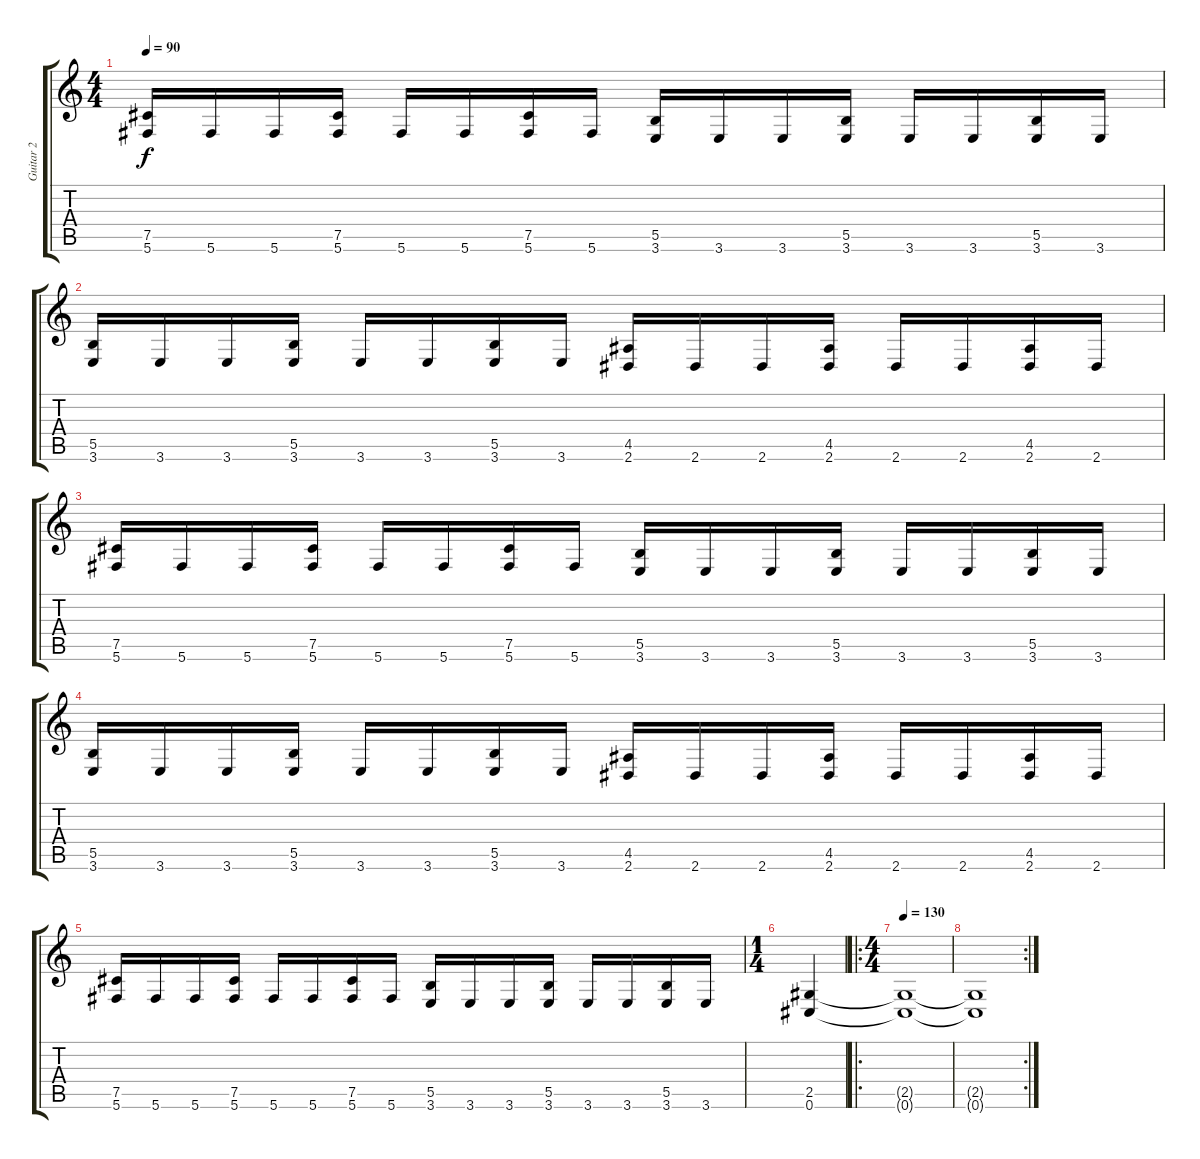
\track ("Guitar 2 " "Guitar 2 ") {instrument distortionguitar}
\staff {score tabs}
\tuning (Db4 Ab3 E3 B2 Gb2 Db2) {hide}
\ts (4 4)
\tempo 90
\clef g2
\ks c
(7.5 5.6).16{dy f} 5.6.16 5.6.16 (7.5 5.6).16 5.6.16 5.6.16 (7.5 5.6).16 5.6.16 (5.5 3.6).16 3.6.16 3.6.16 (5.5 3.6).16 3.6.16 3.6.16 (5.5 3.6).16 3.6.16 |
(5.5 3.6).16 3.6.16 3.6.16 (5.5 3.6).16 3.6.16 3.6.16 (5.5 3.6).16 3.6.16 (4.5 2.6).16 2.6.16 2.6.16 (4.5 2.6).16 2.6.16 2.6.16 (4.5 2.6).16 2.6.16 |
(7.5 5.6).16 5.6.16 5.6.16 (7.5 5.6).16 5.6.16 5.6.16 (7.5 5.6).16 5.6.16 (5.5 3.6).16 3.6.16 3.6.16 (5.5 3.6).16 3.6.16 3.6.16 (5.5 3.6).16 3.6.16 |
(5.5 3.6).16 3.6.16 3.6.16 (5.5 3.6).16 3.6.16 3.6.16 (5.5 3.6).16 3.6.16 (4.5 2.6).16 2.6.16 2.6.16 (4.5 2.6).16 2.6.16 2.6.16 (4.5 2.6).16 2.6.16 |
(7.5 5.6).16 5.6.16 5.6.16 (7.5 5.6).16 5.6.16 5.6.16 (7.5 5.6).16 5.6.16 (5.5 3.6).16 3.6.16 3.6.16 (5.5 3.6).16 3.6.16 3.6.16 (5.5 3.6).16 3.6.16 |
\ts (1 4)
(2.5 0.6).4 |
\ro
\ts (4 4)
\tempo 130
(2.5{t} 0.6{t}).1 |
\rc 2
(2.5{t} 0.6{t}).1
